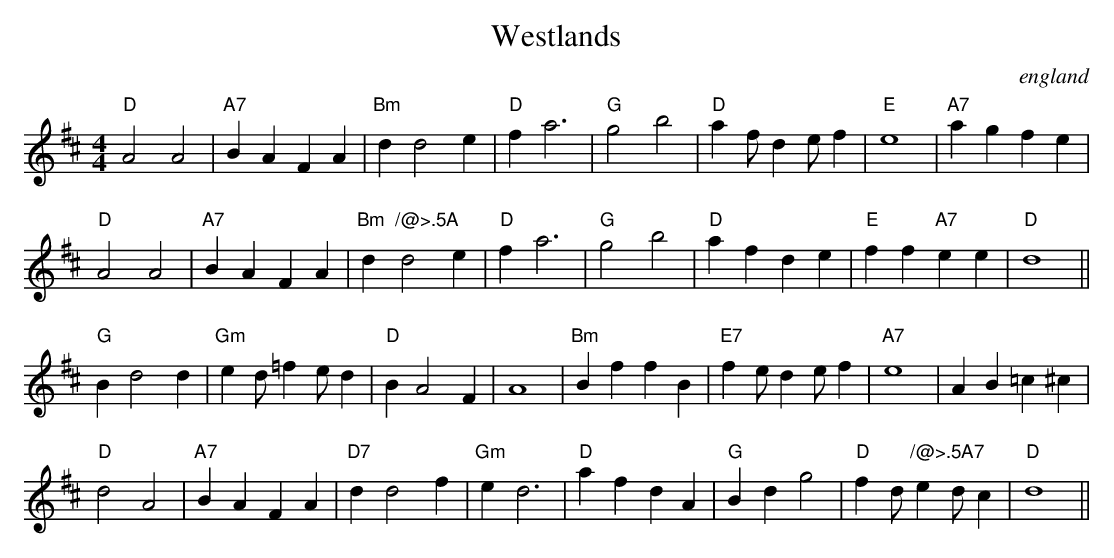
X:1
T:Westlands
O:england
M:4/4
L:1/4
K:D
"D"A2 A2|"A7"BA FA|"Bm"dd2e|"D"fa3|"G"g2 b2|"D"af/2de/2f|"E"e4|"A7"ag fe|
"D"A2 A2|"A7"BA FA|"Bm"d"/@>.5A"d2e|"D"fa3|"G"g2 b2|"D"af de|"E"ff "A7"ee|\
"D"d4||
"G"Bd2d|"Gm"ed/2=fe/2d|"D"BA2F|A4|"Bm"Bf fB|"E7"fe/2de/2f|"A7"e4|AB =c^c|
"D"d2 A2|"A7"BA FA|"D7"dd2f|"Gm"ed3|"D"af dA|"G"Bd g2|"D"fd/2"/@>.5A7"ed/2c|\
"D"d4||
